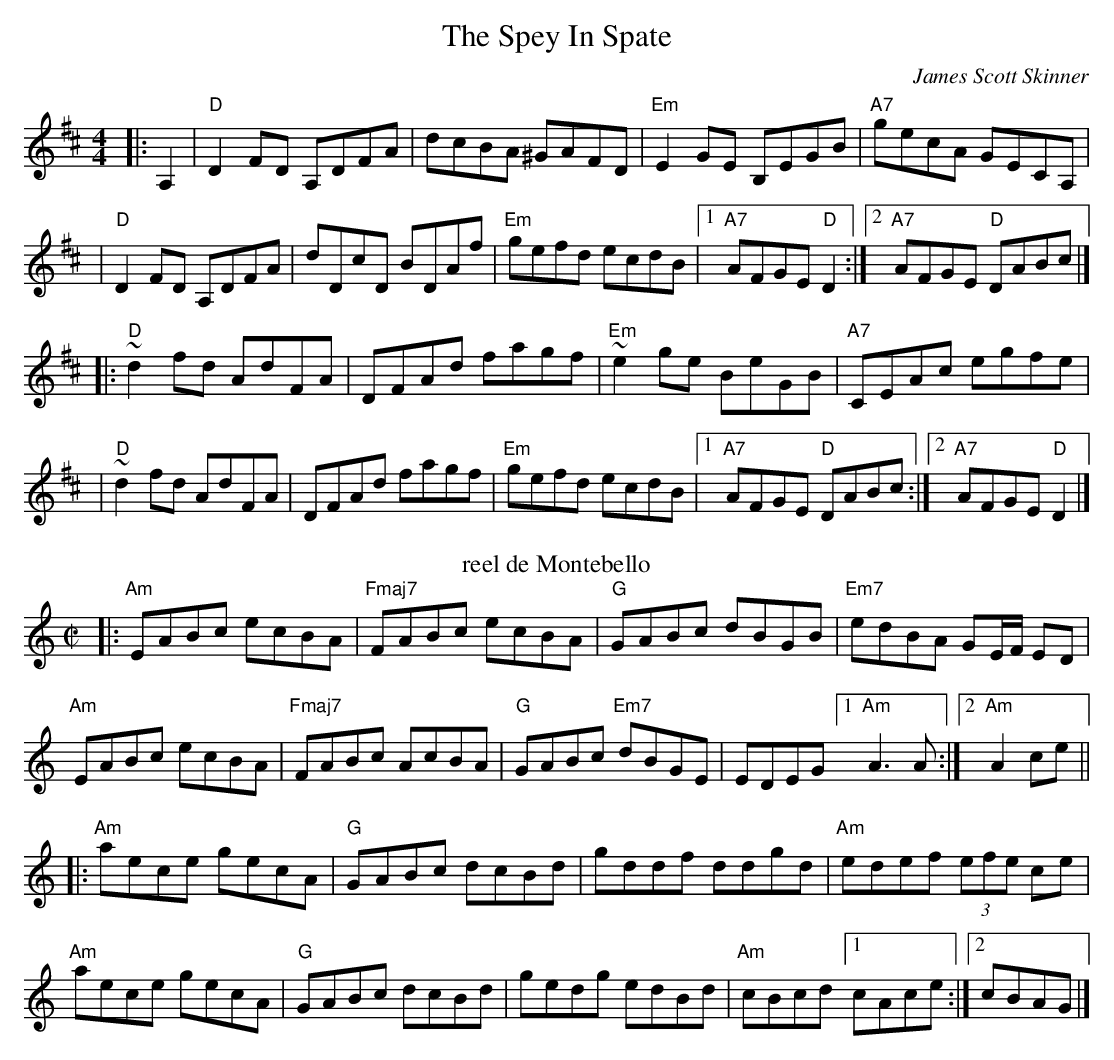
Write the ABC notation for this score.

X:1
T: The Spey In Spate
C: James Scott Skinner
M: 4/4
L: 1/8
K: D
|: A,2 \
| "D"D2FD A,DFA | dcBA ^GAFD | "Em" E2GE B,EGB |  "A7"gecA    GECA, |
| "D"D2FD A,DFA | dDcD  BDAf | "Em" gefd ecdB  |1 "A7"AFGE "D"D2   :|2 "A7"AFGE "D"DABc |]
|:"D"~d2fd AdFA | DFAd  fagf | "Em"~e2ge BeGB  |  "A7"CEAc    egfe  |
| "D"~d2fd AdFA | DFAd  fagf | "Em" gefd ecdB  |1 "A7"AFGE "D"DABc :|2 "A7"AFGE "D"D2 |]
T: reel de Montebello
C: by Richard For\^et
M: C|
L: 1/8
K: Am
|:\
"Am"EABc ecBA | "Fmaj7"FABc ecBA | "G"GABc dBGB | "Em7"edBA GE/F/ ED |
"Am"EABc ecBA | "Fmaj7"FABc AcBA | "G"GABc "Em7"dBGE | EDEG [1 "Am"A3A :|[2 "Am"A2ce ||
|:\
"Am"aece gecA | "G"GABc dcBd | gddf ddgd | "Am"edef (3efe ce |
"Am"aece gecA | "G"GABc dcBd | gedg edBd | "Am"cBcd [1 cAce :|[2 cBAG |]
